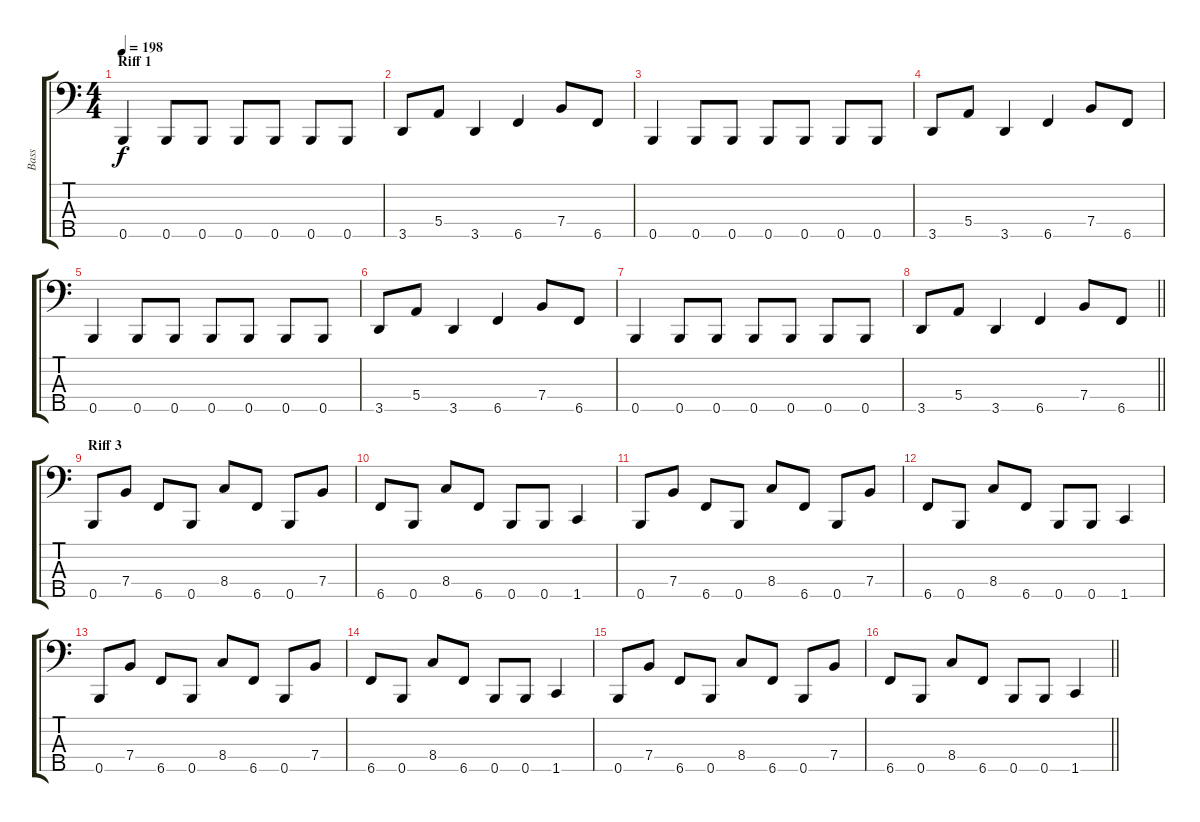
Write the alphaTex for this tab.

\track ("Bass" "Bass") {instrument electricbassfinger}
\staff {score tabs}
\tuning (G2 D2 A1 E1 B0) {hide}
\ts (4 4)
\section ("" "Riff 1")
\tempo 198
\clef f4
\ks c
0.5.4{dy f} 0.5.8 0.5.8 0.5.8 0.5.8 0.5.8 0.5.8 |
3.5.8 5.4.8 3.5.4 6.5.4 7.4.8 6.5.8 |
0.5.4 0.5.8 0.5.8 0.5.8 0.5.8 0.5.8 0.5.8 |
3.5.8 5.4.8 3.5.4 6.5.4 7.4.8 6.5.8 |
0.5.4 0.5.8 0.5.8 0.5.8 0.5.8 0.5.8 0.5.8 |
3.5.8 5.4.8 3.5.4 6.5.4 7.4.8 6.5.8 |
0.5.4 0.5.8 0.5.8 0.5.8 0.5.8 0.5.8 0.5.8 |
\barLineRight lightlight
3.5.8 5.4.8 3.5.4 6.5.4 7.4.8 6.5.8 |
\section ("" "Riff 3")
0.5.8 7.4.8 6.5.8 0.5.8 8.4.8 6.5.8 0.5.8 7.4.8 |
6.5.8 0.5.8 8.4.8 6.5.8 0.5.8 0.5.8 1.5.4 |
0.5.8 7.4.8 6.5.8 0.5.8 8.4.8 6.5.8 0.5.8 7.4.8 |
6.5.8 0.5.8 8.4.8 6.5.8 0.5.8 0.5.8 1.5.4 |
0.5.8 7.4.8 6.5.8 0.5.8 8.4.8 6.5.8 0.5.8 7.4.8 |
6.5.8 0.5.8 8.4.8 6.5.8 0.5.8 0.5.8 1.5.4 |
0.5.8 7.4.8 6.5.8 0.5.8 8.4.8 6.5.8 0.5.8 7.4.8 |
\barLineRight lightlight
6.5.8 0.5.8 8.4.8 6.5.8 0.5.8 0.5.8 1.5.4
